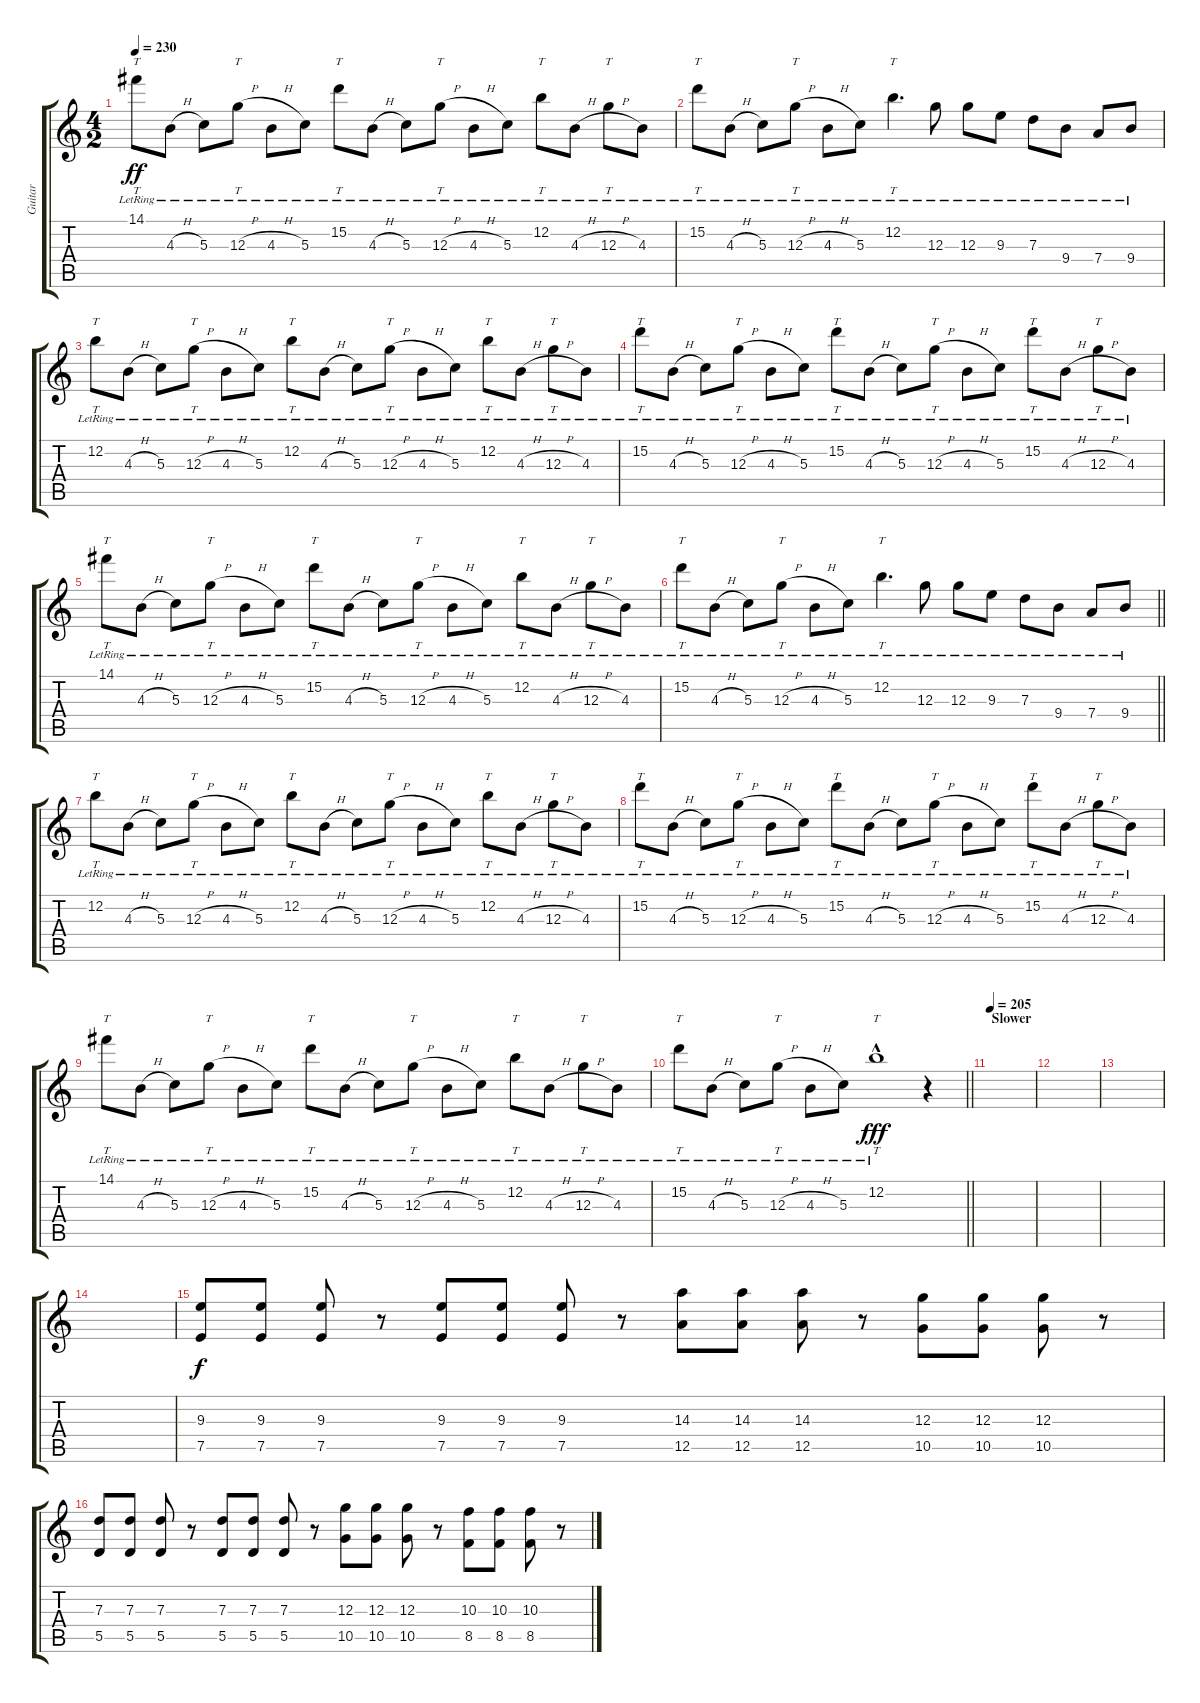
\track ("Guitar" "Guitar") {instrument distortionguitar}
\staff {score tabs}
\tuning (E4 B3 G3 D3 A2 E2) {hide}
\ts (4 2)
\tempo 230
\clef g2
\ks c
14.1{lr}.8{tt dy ff} 4.3{h lr}.8 5.3{lr}.8 12.3{h lr}.8{tt} 4.3{h lr}.8 5.3{lr}.8 15.2{lr}.8{tt} 4.3{h lr}.8 5.3{lr}.8 12.3{h lr}.8{tt} 4.3{h lr}.8 5.3{lr}.8 12.2{lr}.8{tt} 4.3{h lr}.8 12.3{h lr}.8{tt} 4.3{lr}.8 |
15.2{lr}.8{tt} 4.3{h lr}.8 5.3{lr}.8 12.3{h lr}.8{tt} 4.3{h lr}.8 5.3{lr}.8 12.2{lr}.4{tt d} 12.3{lr}.8 12.3{lr}.8 9.3{lr}.8 7.3{lr}.8 9.4{lr}.8 7.4{lr}.8 9.4{lr}.8 |
12.2{lr}.8{tt} 4.3{h lr}.8 5.3{lr}.8 12.3{h lr}.8{tt} 4.3{h lr}.8 5.3{lr}.8 12.2{lr}.8{tt} 4.3{h lr}.8 5.3{lr}.8 12.3{h lr}.8{tt} 4.3{h lr}.8 5.3{lr}.8 12.2{lr}.8{tt} 4.3{h lr}.8 12.3{h lr}.8{tt} 4.3{lr}.8 |
15.2{lr}.8{tt} 4.3{h lr}.8 5.3{lr}.8 12.3{h lr}.8{tt} 4.3{h lr}.8 5.3{lr}.8 15.2{lr}.8{tt} 4.3{h lr}.8 5.3{lr}.8 12.3{h lr}.8{tt} 4.3{h lr}.8 5.3{lr}.8 15.2{lr}.8{tt} 4.3{h lr}.8 12.3{h lr}.8{tt} 4.3{lr}.8 |
14.1{lr}.8{tt} 4.3{h lr}.8 5.3{lr}.8 12.3{h lr}.8{tt} 4.3{h lr}.8 5.3{lr}.8 15.2{lr}.8{tt} 4.3{h lr}.8 5.3{lr}.8 12.3{h lr}.8{tt} 4.3{h lr}.8 5.3{lr}.8 12.2{lr}.8{tt} 4.3{h lr}.8 12.3{h lr}.8{tt} 4.3{lr}.8 |
\barLineRight lightlight
15.2{lr}.8{tt} 4.3{h lr}.8 5.3{lr}.8 12.3{h lr}.8{tt} 4.3{h lr}.8 5.3{lr}.8 12.2{lr}.4{tt d} 12.3{lr}.8 12.3{lr}.8 9.3{lr}.8 7.3{lr}.8 9.4{lr}.8 7.4{lr}.8 9.4{lr}.8 |
12.2{lr}.8{tt} 4.3{h lr}.8 5.3{lr}.8 12.3{h lr}.8{tt} 4.3{h lr}.8 5.3{lr}.8 12.2{lr}.8{tt} 4.3{h lr}.8 5.3{lr}.8 12.3{h lr}.8{tt} 4.3{h lr}.8 5.3{lr}.8 12.2{lr}.8{tt} 4.3{h lr}.8 12.3{h lr}.8{tt} 4.3{lr}.8 |
15.2{lr}.8{tt} 4.3{h lr}.8 5.3{lr}.8 12.3{h lr}.8{tt} 4.3{h lr}.8 5.3{lr}.8 15.2{lr}.8{tt} 4.3{h lr}.8 5.3{lr}.8 12.3{h lr}.8{tt} 4.3{h lr}.8 5.3{lr}.8 15.2{lr}.8{tt} 4.3{h lr}.8 12.3{h lr}.8{tt} 4.3{lr}.8 |
14.1{lr}.8{tt} 4.3{h lr}.8 5.3{lr}.8 12.3{h lr}.8{tt} 4.3{h lr}.8 5.3{lr}.8 15.2{lr}.8{tt} 4.3{h lr}.8 5.3{lr}.8 12.3{h lr}.8{tt} 4.3{h lr}.8 5.3{lr}.8 12.2{lr}.8{tt} 4.3{h lr}.8 12.3{h lr}.8{tt} 4.3{lr}.8 |
\barLineRight lightlight
15.2{lr}.8{tt} 4.3{h lr}.8 5.3{lr}.8 12.3{h lr}.8{tt} 4.3{h lr}.8 5.3{lr}.8 12.2{hac lr}.1{tt dy fff} r.4 |
\section ("" "Slower")
\tempo 205
|
|
|
|
(9.3 7.5).8{dy f} (9.3 7.5).8 (9.3 7.5).8 r.8 (9.3 7.5).8 (9.3 7.5).8 (9.3 7.5).8 r.8 (14.3 12.5).8 (14.3 12.5).8 (14.3 12.5).8 r.8 (12.3 10.5).8 (12.3 10.5).8 (12.3 10.5).8 r.8 |
(7.3 5.5).8 (7.3 5.5).8 (7.3 5.5).8 r.8 (7.3 5.5).8 (7.3 5.5).8 (7.3 5.5).8 r.8 (12.3 10.5).8 (12.3 10.5).8 (12.3 10.5).8 r.8 (10.3 8.5).8 (10.3 8.5).8 (10.3 8.5).8 r.8
